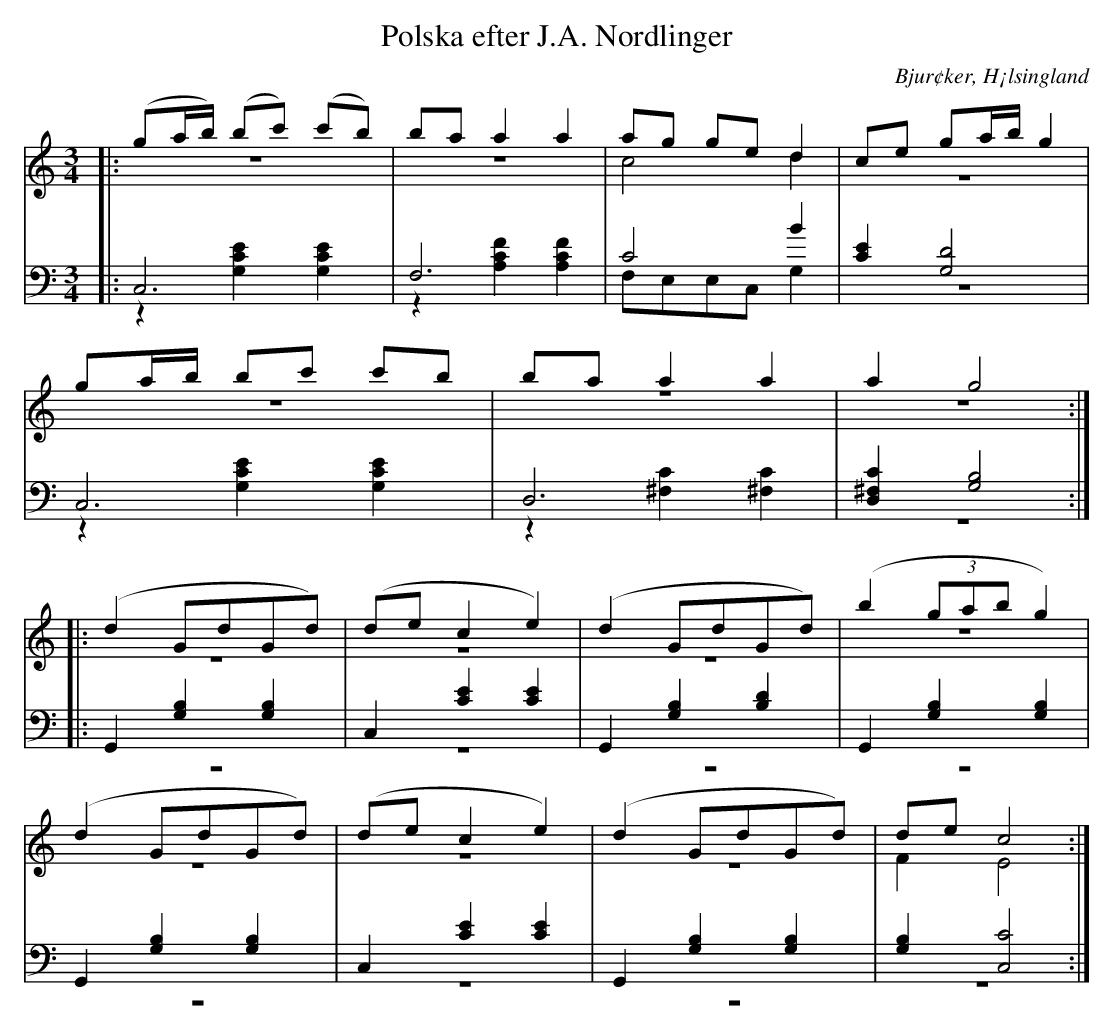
X:1
T: Polska efter J.A. Nordlinger
O: Bjur¢ker, H¡lsingland
M: 3/4
L: 1/8
K: C
V:1
V:2 merge
V:3
V:4 merge
V:1
|:(ga/b/) (bc') (c'b)|ba a2 a2|ag ge d2|ce ga/b/ g2|
ga/b/ bc' c'b|ba a2 a2|a2 g4:|
|:(d2 GdGd) |(de c2 e2)|(d2 GdGd)|(b2 (3gab g2)|
(d2 GdGd)|(de c2 e2)|(d2 GdGd)|de c4:|
V:2
|:z6|z6|c4 d2|z6|
z6|z6|z6:|
|: z6 |z6|z6|z6|
z6|z6|z6|F2 E4:|
V:3 clef=bass
|:C,6 |F,6|C4 B2|[C2E2] [G,4D4]|
C,6|D,6|[D,2^F,2C2] [G,4B,4]:|
|:G,,2 [G,2B,2]  [G,2B,2]|C,2 [C2E2] [C2E2]|G,,2 [G,2B,2]  [B,2D2]|G,,2 [G,2B,2]  [G,2B,2]|
G,,2 [G,2B,2]  [G,2B,2]|C,2 [C2E2] [C2E2]|G,,2 [G,2B,2]  [G,2B,2]|[G,2B,2] [C,4C4]:|
V:4 clef=bass
|:z2 [G,2C2E2] [G,2C2E2]|z2 [A,2C2F2] [A,2C2F2]|F,E,E,C, G,2|z6|
z2 [G,2C2E2] [G,2C2E2]|z2 [^F,2C2] [^F,2C2]|z6:|
|:z6 |z6|z6|z6|
z6|z6|z6|z6:|
